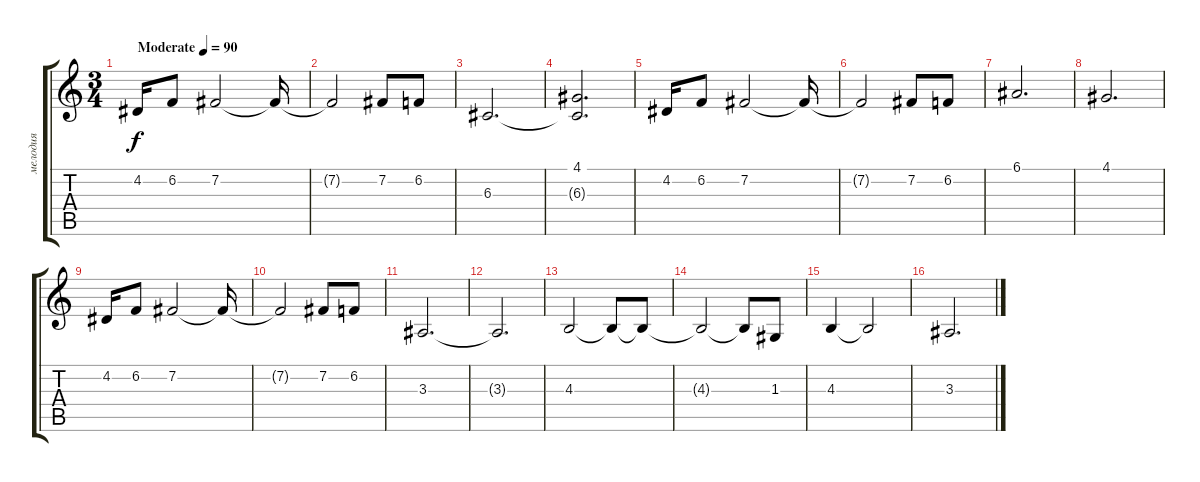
\track ("мелодия" "мелодия") {instrument synthstrings2}
\staff {score tabs}
\tuning (E4 B3 G3 D3 A2 E2) {hide}
\ts (3 4)
\tempo (90 "Moderate")
\clef g2
\ks c
4.2.16{dy f instrument synthstrings2} 6.2.8 7.2.2 7.2{t}.16 |
7.2{t}.2 7.2.8 6.2.8 |
6.3.2{d} |
(4.1 6.3{t}).2{d} |
4.2.16 6.2.8 7.2.2 7.2{t}.16 |
7.2{t}.2 7.2.8 6.2.8 |
6.1.2{d} |
4.1.2{d} |
4.2.16 6.2.8 7.2.2 7.2{t}.16 |
7.2{t}.2 7.2.8 6.2.8 |
3.3.2{d} |
3.3{t}.2{d} |
4.3.2 4.3{t}.8 4.3{t}.8 |
4.3{t}.2 4.3{t}.8 1.3.8 |
4.3.4 4.3{t}.2 |
3.3.2{d}
